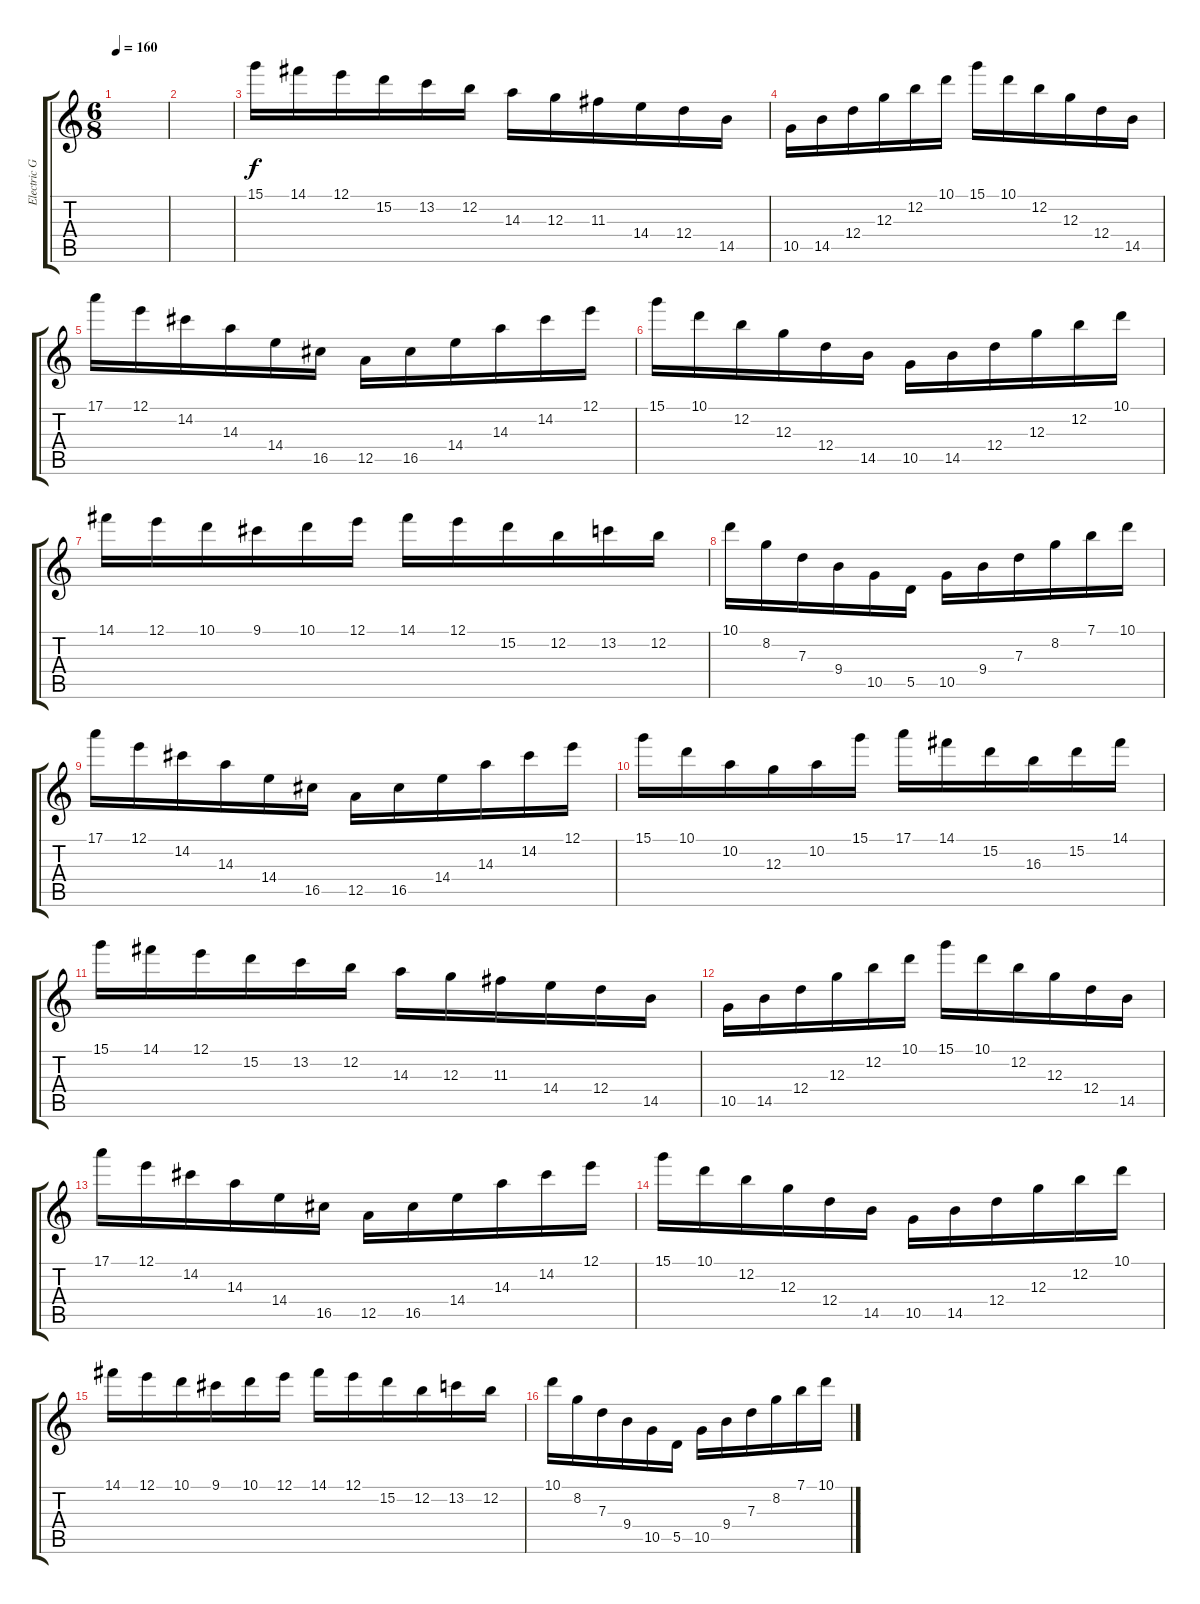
\track ("Electric Guitar 1" "Electric G") {instrument distortionguitar}
\staff {score tabs}
\tuning (E4 B3 G3 D3 A2 E2) {hide}
\ts (6 8)
\tempo 160
\clef g2
\ks c
|
|
15.1.16 14.1.16 12.1.16 15.2.16 13.2.16 12.2.16 14.3.16 12.3.16 11.3.16 14.4.16 12.4.16 14.5.16 |
10.5.16 14.5.16 12.4.16 12.3.16 12.2.16 10.1.16 15.1.16 10.1.16 12.2.16 12.3.16 12.4.16 14.5.16 |
17.1.16 12.1.16 14.2.16 14.3.16 14.4.16 16.5.16 12.5.16 16.5.16 14.4.16 14.3.16 14.2.16 12.1.16 |
15.1.16 10.1.16 12.2.16 12.3.16 12.4.16 14.5.16 10.5.16 14.5.16 12.4.16 12.3.16 12.2.16 10.1.16 |
14.1.16 12.1.16 10.1.16 9.1.16 10.1.16 12.1.16 14.1.16 12.1.16 15.2.16 12.2.16 13.2.16 12.2.16 |
10.1.16 8.2.16 7.3.16 9.4.16 10.5.16 5.5.16 10.5.16 9.4.16 7.3.16 8.2.16 7.1.16 10.1.16 |
17.1.16 12.1.16 14.2.16 14.3.16 14.4.16 16.5.16 12.5.16 16.5.16 14.4.16 14.3.16 14.2.16 12.1.16 |
15.1.16 10.1.16 10.2.16 12.3.16 10.2.16 15.1.16 17.1.16 14.1.16 15.2.16 16.3.16 15.2.16 14.1.16 |
15.1.16 14.1.16 12.1.16 15.2.16 13.2.16 12.2.16 14.3.16 12.3.16 11.3.16 14.4.16 12.4.16 14.5.16 |
10.5.16 14.5.16 12.4.16 12.3.16 12.2.16 10.1.16 15.1.16 10.1.16 12.2.16 12.3.16 12.4.16 14.5.16 |
17.1.16 12.1.16 14.2.16 14.3.16 14.4.16 16.5.16 12.5.16 16.5.16 14.4.16 14.3.16 14.2.16 12.1.16 |
15.1.16 10.1.16 12.2.16 12.3.16 12.4.16 14.5.16 10.5.16 14.5.16 12.4.16 12.3.16 12.2.16 10.1.16 |
14.1.16 12.1.16 10.1.16 9.1.16 10.1.16 12.1.16 14.1.16 12.1.16 15.2.16 12.2.16 13.2.16 12.2.16 |
10.1.16 8.2.16 7.3.16 9.4.16 10.5.16 5.5.16 10.5.16 9.4.16 7.3.16 8.2.16 7.1.16 10.1.16
